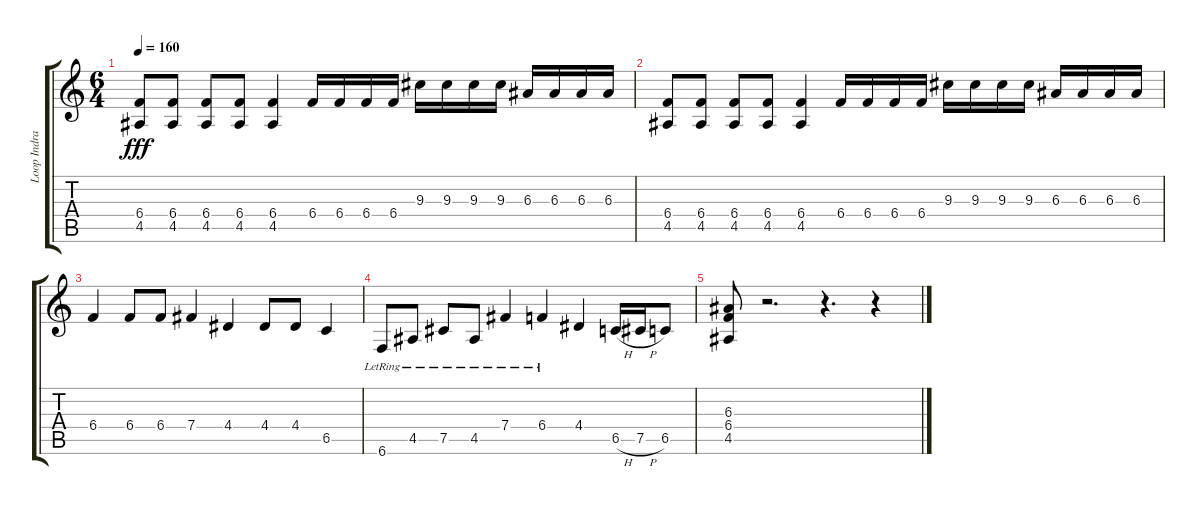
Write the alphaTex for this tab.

\track ("Loop Indra" "Loop Indra") {instrument distortionguitar}
\staff {score tabs}
\tuning (Db4 Ab3 E3 B2 Gb2 B1) {hide}
\ts (6 4)
\tempo 160
\clef g2
\ks c
(6.4 4.5).8{dy fff} (6.4 4.5).8 (6.4 4.5).8 (6.4 4.5).8 (6.4 4.5).4 6.4.16 6.4.16 6.4.16 6.4.16 9.3.16 9.3.16 9.3.16 9.3.16 6.3.16 6.3.16 6.3.16 6.3.16 |
(6.4 4.5).8 (6.4 4.5).8 (6.4 4.5).8 (6.4 4.5).8 (6.4 4.5).4 6.4.16 6.4.16 6.4.16 6.4.16 9.3.16 9.3.16 9.3.16 9.3.16 6.3.16 6.3.16 6.3.16 6.3.16 |
6.4.4 6.4.8 6.4.8 7.4.4 4.4.4 4.4.8 4.4.8 6.5.4 |
6.6{lr}.8 4.5{lr}.8 7.5{lr}.8 4.5{lr}.8 7.4{lr}.4 6.4{lr}.4 4.4.4 6.5{h}.16 7.5{h}.16 6.5.8 |
(6.3 6.4 4.5).8 r.2{d} r.4{d} r.4
